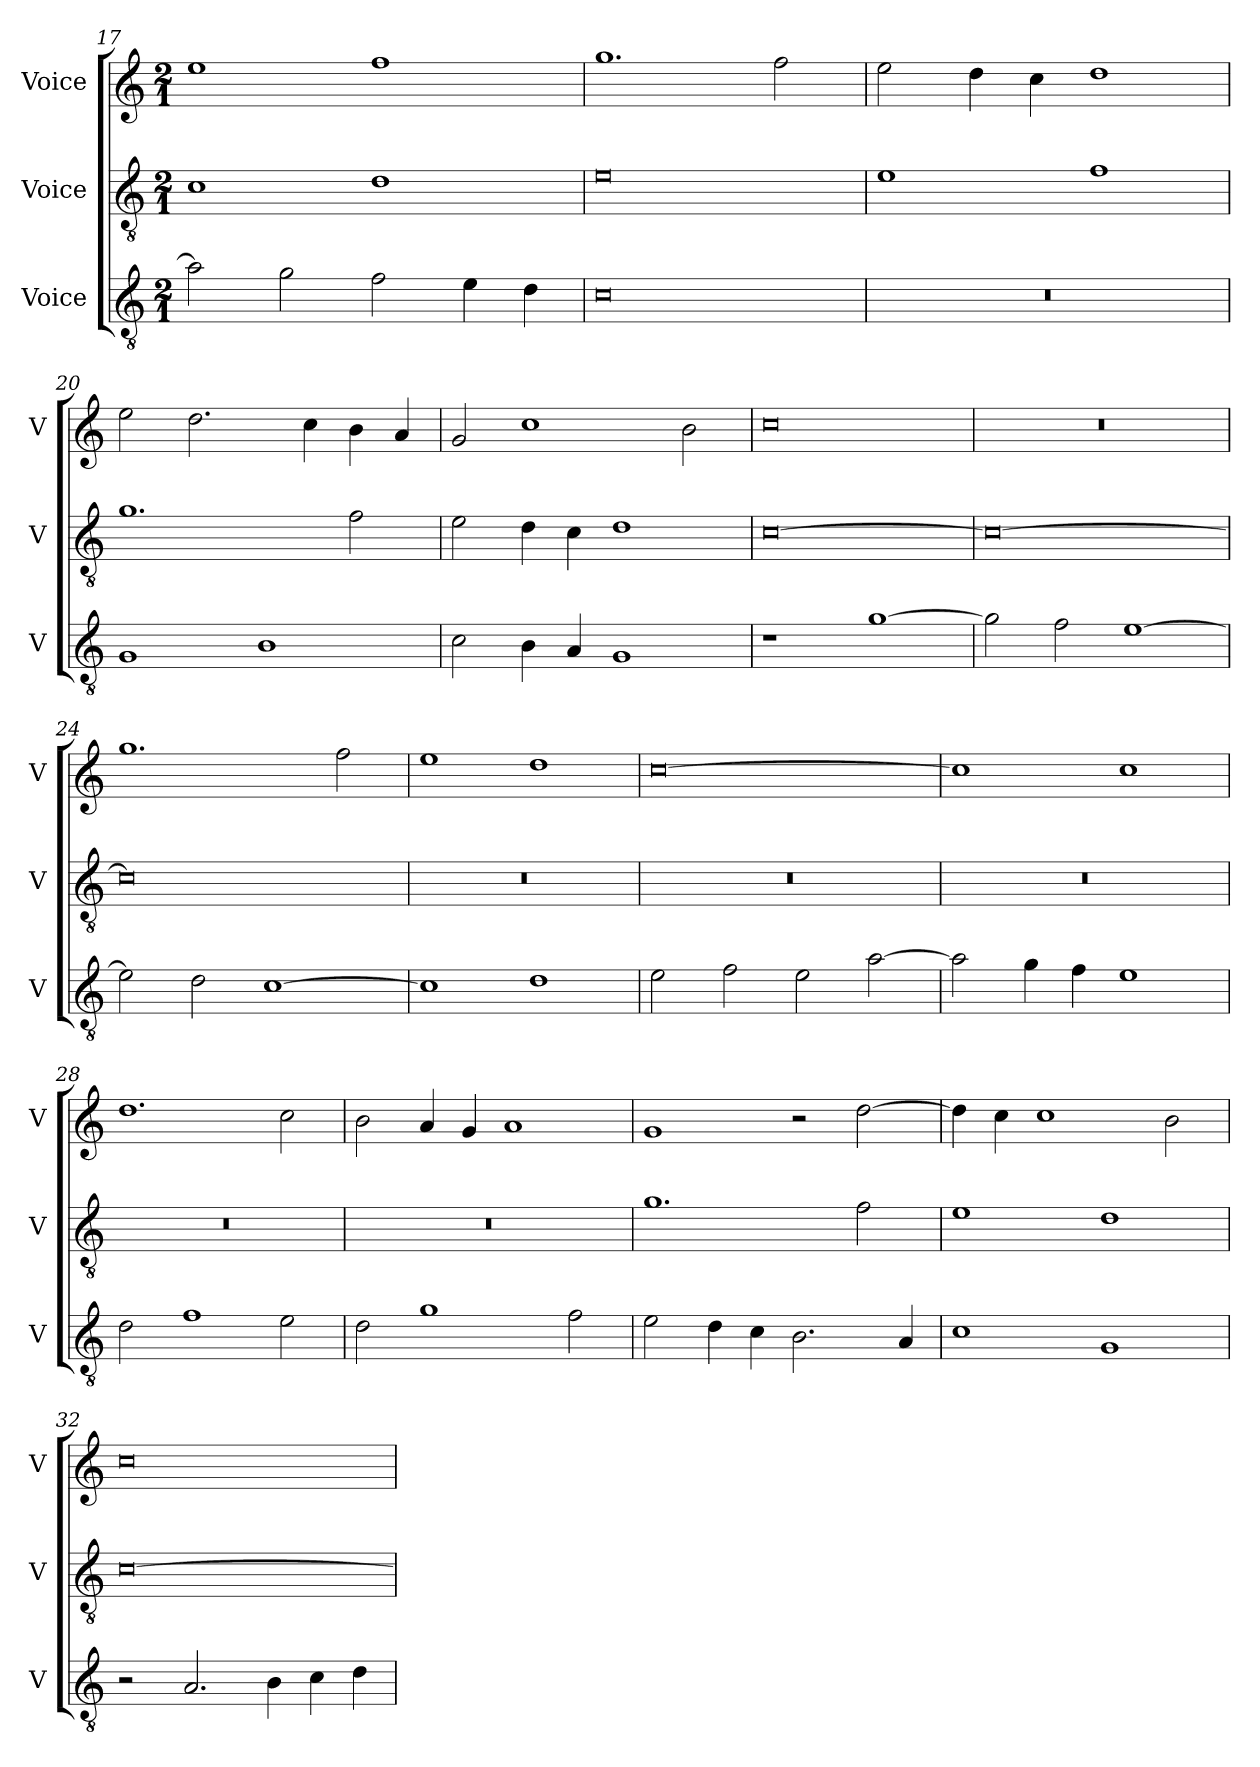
**kern	**kern	**kern
*part3	*part2	*part1
*staff3	*staff2	*staff1
*I"Voice	*I"Voice	*I"Voice
*I'V	*I'V	*I'V
*clefGv2	*clefGv2	*clefG2
*k[]	*k[]	*k[]
*M2/1	*M2/1	*M2/1
=17	=17	=17
2a\]	1c	1ee
2g\	.	.
2f\	1d	1ff
4e\	.	.
4d\	.	.
!!LO:PB:g=z
=18	=18	=18
0c	0e	1.gg
.	.	2ff\
=19	=19	=19
0r	1e	2ee\
.	.	4dd\
.	.	4cc\
.	1f	1dd
=20	=20	=20
1G	1.g	2ee\
.	.	2.dd\
1B	.	.
.	.	4cc\
.	2f\	4b\
.	.	4a/
=21	=21	=21
2c\	2e\	2g/
4B\	4d\	1cc
4A/	4c\	.
1G	1d	.
.	.	2b\
!!LO:LB:g=z
=22	=22	=22
1r	[0c	0cc
[1g	.	.
=23	=23	=23
2g\]	0c_	0r
2f\	.	.
[1e	.	.
=24	=24	=24
2e\]	0c]	1.gg
2d\	.	.
[1c	.	.
.	.	2ff\
=25	=25	=25
1c]	0r	1ee
1d	.	1dd
!!LO:LB:g=z
=26	=26	=26
2e\	0r	[0cc
2f\	.	.
2e\	.	.
[2a\	.	.
=27	=27	=27
2a\]	0r	1cc]
4g\	.	.
4f\	.	.
1e	.	1cc
=28	=28	=28
2d\	0r	1.dd
1f	.	.
2e\	.	2cc\
=29	=29	=29
2d\	0r	2b\
1g	.	4a/
.	.	4g/
.	.	1a
2f\	.	.
!!LO:LB:g=z
=30	=30	=30
2e\	1.g	1g
4d\	.	.
4c\	.	.
2.B\	.	2r
.	2f\	[2dd\
4A/	.	.
=31	=31	=31
1c	1e	4dd\]
.	.	4cc\
.	.	1cc
1G	1d	.
.	.	2b\
=32	=32	=32
2r	[0c	0cc
2.A/	.	.
4B\	.	.
4c\	.	.
4d\	.	.
=	=	=
*-	*-	*-
